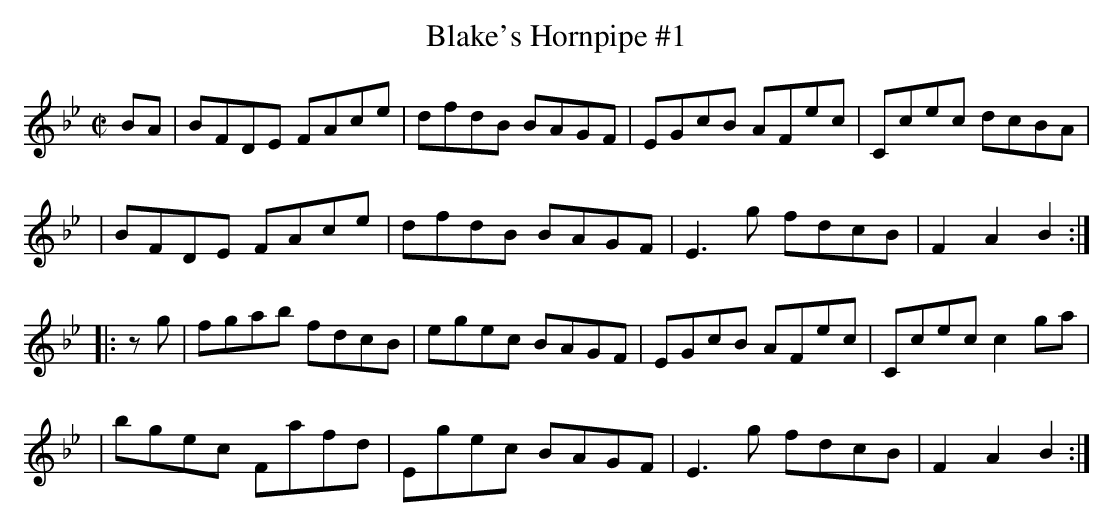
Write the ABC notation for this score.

X:1
T: Blake's Hornpipe #1
M: C|
L: 1/8
K: Bb
BA \
| BFDE FAce | dfdB BAGF | EGcB AFec | Ccec dcBA |
| BFDE FAce | dfdB BAGF | E3g  fdcB | F2A2 B2 :|
|: zg \
| fgab fdcB | egec BAGF | EGcB AFec | Ccec c2ga |
| bgec Fafd | Egec BAGF | E3g  fdcB | F2A2 B2 :|
